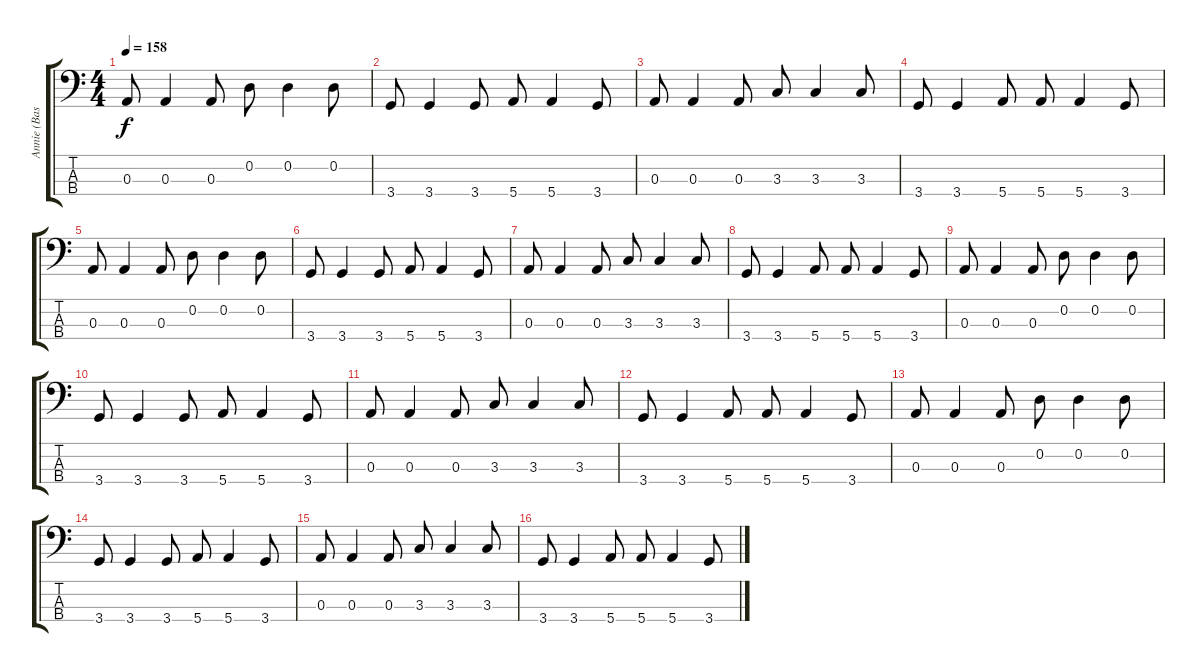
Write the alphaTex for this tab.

\track ("Annie (Bass)" "Annie (Bas") {instrument electricbassfinger}
\staff {score tabs}
\tuning (G2 D2 A1 E1) {hide}
\ts (4 4)
\tempo 158
\clef f4
\ks c
0.3.8{dy f} 0.3.4 0.3.8 0.2.8 0.2.4 0.2.8 |
3.4.8 3.4.4 3.4.8 5.4.8 5.4.4 3.4.8 |
0.3.8 0.3.4 0.3.8 3.3.8 3.3.4 3.3.8 |
3.4.8 3.4.4 5.4.8 5.4.8 5.4.4 3.4.8 |
0.3.8 0.3.4 0.3.8 0.2.8 0.2.4 0.2.8 |
3.4.8 3.4.4 3.4.8 5.4.8 5.4.4 3.4.8 |
0.3.8 0.3.4 0.3.8 3.3.8 3.3.4 3.3.8 |
3.4.8 3.4.4 5.4.8 5.4.8 5.4.4 3.4.8 |
0.3.8 0.3.4 0.3.8 0.2.8 0.2.4 0.2.8 |
3.4.8 3.4.4 3.4.8 5.4.8 5.4.4 3.4.8 |
0.3.8 0.3.4 0.3.8 3.3.8 3.3.4 3.3.8 |
3.4.8 3.4.4 5.4.8 5.4.8 5.4.4 3.4.8 |
0.3.8 0.3.4 0.3.8 0.2.8 0.2.4 0.2.8 |
3.4.8 3.4.4 3.4.8 5.4.8 5.4.4 3.4.8 |
0.3.8 0.3.4 0.3.8 3.3.8 3.3.4 3.3.8 |
3.4.8 3.4.4 5.4.8 5.4.8 5.4.4 3.4.8
